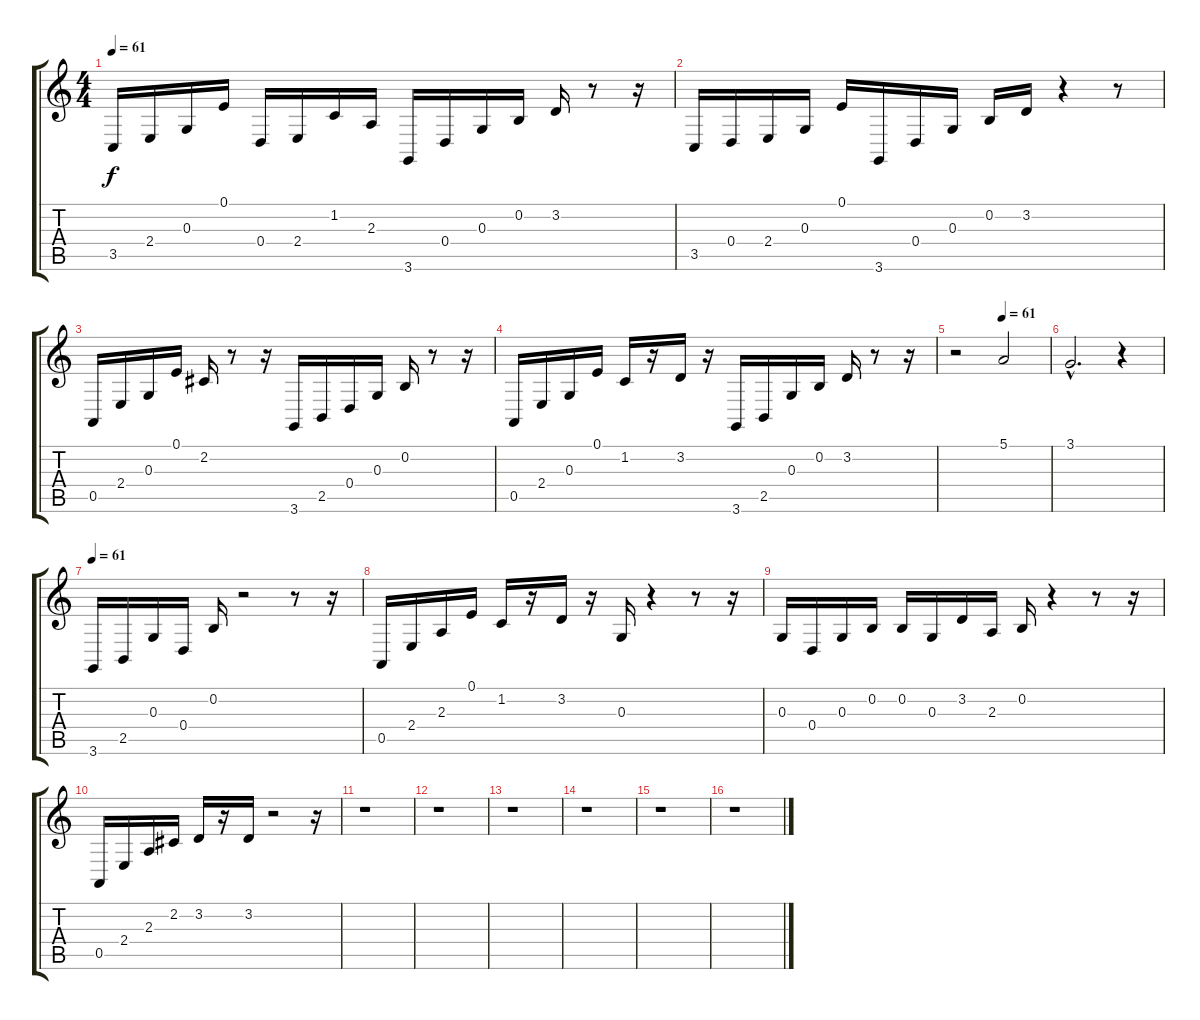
\track "" {instrument pizzicatostrings}
\staff {score tabs}
\tuning (E4 B3 G3 D3 A2 E2) {hide}
\ts (4 4)
\tempo 61
\clef g2
\ks c
3.5.16{dy f} 2.4.16 0.3.16 0.1.16 0.4.16 2.4.16 1.2.16 2.3.16 3.6.16 0.4.16 0.3.16 0.2.16 3.2.16 r.8 r.16 |
3.5.16 0.4.16 2.4.16 0.3.16 0.1.16 3.6.16 0.4.16 0.3.16 0.2.16 3.2.16 r.4 r.8 |
0.5.16 2.4.16 0.3.16 0.1.16 2.2.16 r.8 r.16 3.6.16 2.5.16 0.4.16 0.3.16 0.2.16 r.8 r.16 |
0.5.16 2.4.16 0.3.16 0.1.16 1.2.16 r.16 3.2.16 r.16 3.6.16 2.5.16 0.3.16 0.2.16 3.2.16 r.8 r.16 |
\tempo (61 0.5)
r.2 5.1.2{volume 15 balance 8 instrument synthvoice} |
3.1{hac}.2{d} r.4 |
\tempo 61
3.6.16{volume 13 balance 8 instrument pizzicatostrings} 2.5.16 0.3.16 0.4.16 0.2.16 r.2 r.8 r.16 |
0.5.16 2.4.16 2.3.16 0.1.16 1.2.16 r.16 3.2.16 r.16 0.3.16 r.4 r.8 r.16 |
0.3.16 0.4.16 0.3.16 0.2.16 0.2.16 0.3.16 3.2.16 2.3.16 0.2.16 r.4 r.8 r.16 |
0.5.16 2.4.16 2.3.16 2.2.16 3.2.16 r.16 3.2.16 r.2 r.16 |
r.1 |
r.1 |
r.1 |
r.1 |
r.1 |
r.1
